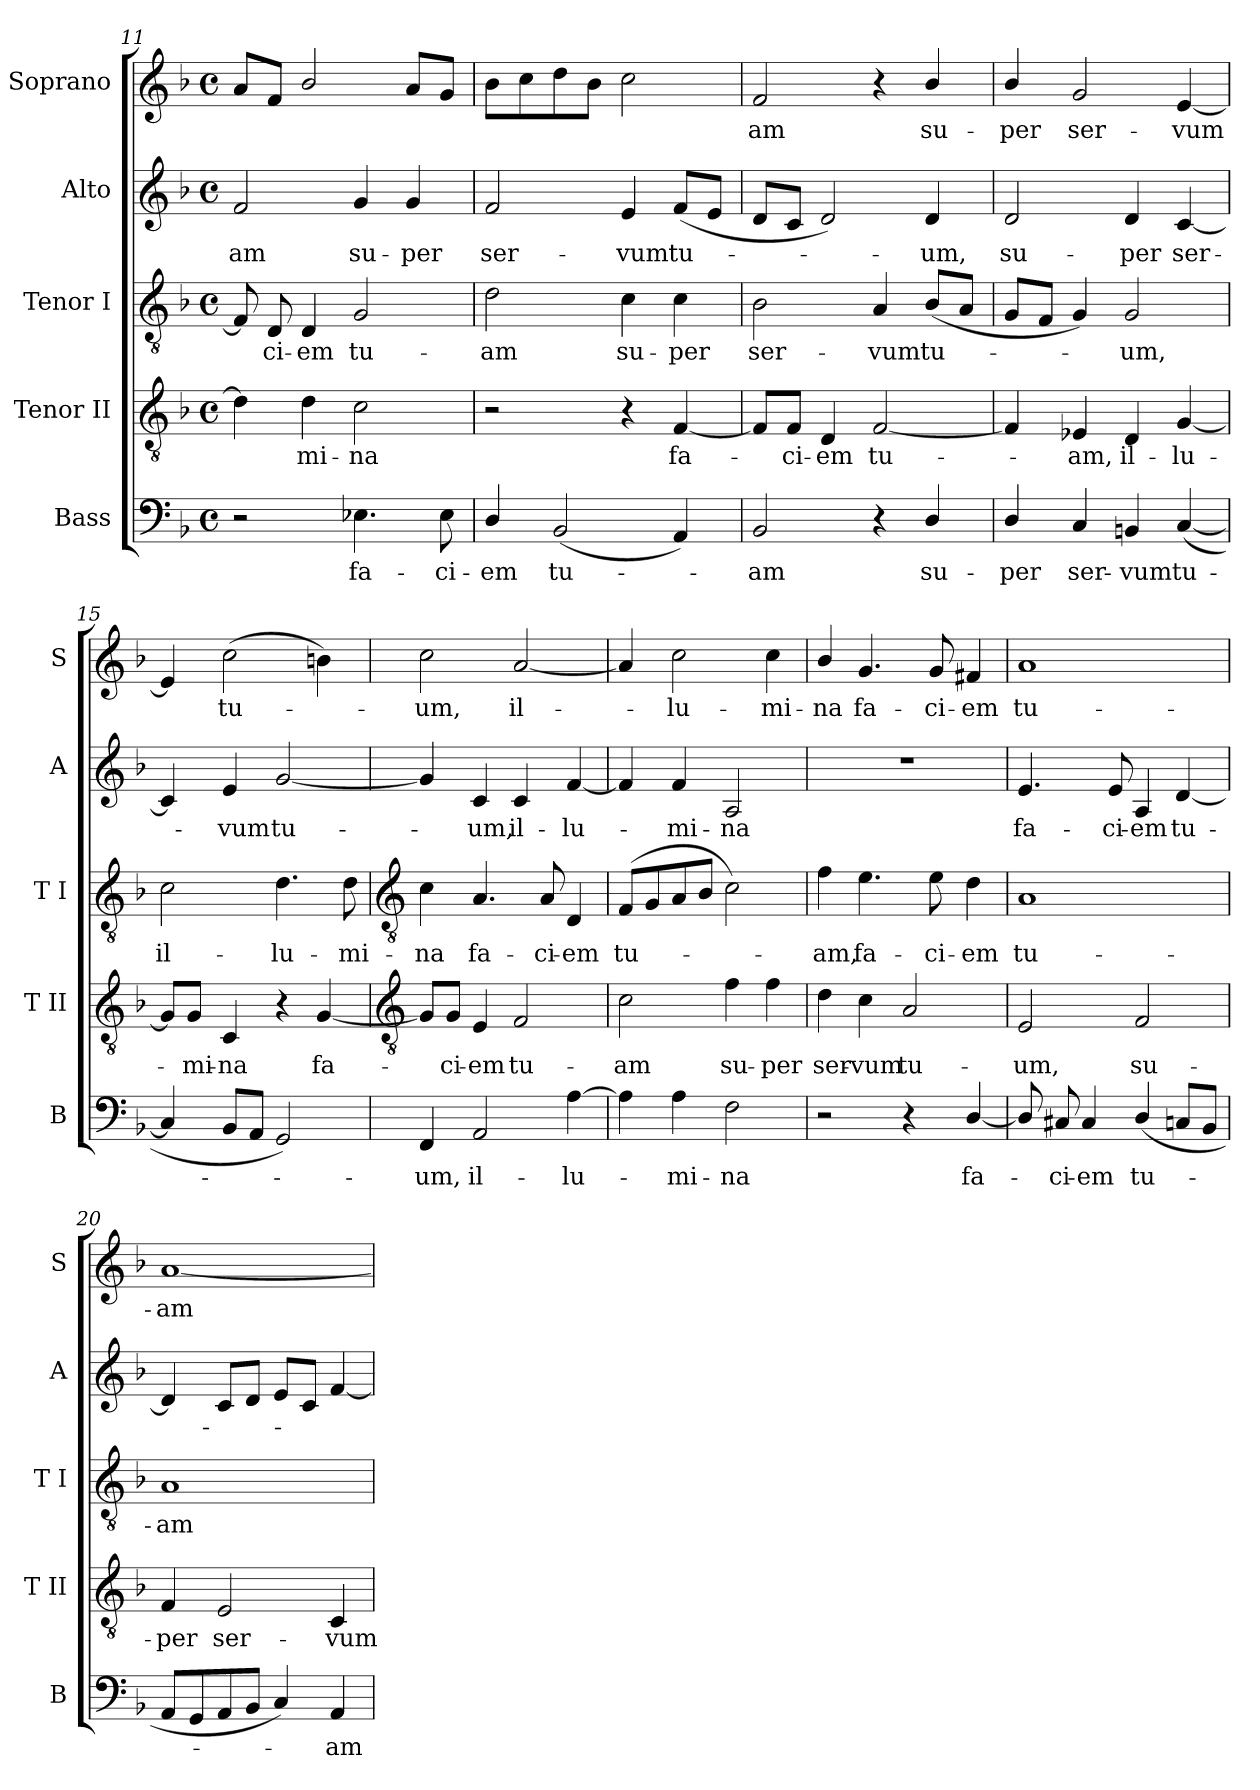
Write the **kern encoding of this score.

**kern	**text	**kern	**text	**kern	**text	**kern	**text	**kern	**text
*part5	*part5	*part4	*part4	*part3	*part3	*part2	*part2	*part1	*part1
*staff5	*staff5	*staff4	*staff4	*staff3	*staff3	*staff2	*staff2	*staff1	*staff1
*I"Bass	*	*I"Tenor II	*	*I"Tenor I	*	*I"Alto	*	*I"Soprano	*
*I'B	*	*I'T II	*	*I'T I	*	*I'A	*	*I'S	*
!!LO:LB:g=z
*clefF4	*	*clefGv2	*	*clefGv2	*	*clefG2	*	*clefG2	*
*k[b-]	*	*k[b-]	*	*k[b-]	*	*k[b-]	*	*k[b-]	*
*F:	*	*F:	*	*F:	*	*F:	*	*F:	*
*M4/4	*	*M4/4	*	*M4/4	*	*M4/4	*	*M4/4	*
*met(c)	*	*met(c)	*	*met(c)	*	*met(c)	*	*met(c)	*
=11	=11	=11	=11	=11	=11	=11	=11	=11	=11
!	!	!	!	!	!	!	!LO:LY:b	!	!
2r	.	4d]	.	8F]	.	2f	am	8aL	.
!	!	!	!	!	!LO:LY:b	!	!	!	!
.	.	.	.	8D	ci-	.	.	8fJ	.
!	!	!	!LO:LY:b	!	!LO:LY:b	!	!	!	!
.	.	4d	mi-	4D	-em	.	.	2b-/	.
!	!LO:LY:b	!	!LO:LY:b	!	!LO:LY:b	!	!LO:LY:b	!	!
4.E-X	fa-	2c	-na	2G	tu-	4g	su-	.	.
!	!	!	!	!	!	!	!LO:LY:b	!	!
.	.	.	.	.	.	4g	-per	8aL	.
!	!LO:LY:b	!	!	!	!	!	!	!	!
8E-	-ci-	.	.	.	.	.	.	8gJ	.
=12	=12	=12	=12	=12	=12	=12	=12	=12	=12
!	!LO:LY:b	!	!	!	!LO:LY:b	!	!LO:LY:b	!	!
4D/	-em	2r	.	2d	-am	2f	ser-	8b-L	.
.	.	.	.	.	.	.	.	8cc	.
!	!LO:LY:b	!	!	!	!	!	!	!	!
(<2BB-	tu-	.	.	.	.	.	.	8dd	.
.	.	.	.	.	.	.	.	8b-J	.
!	!	!	!	!	!LO:LY:b	!	!LO:LY:b	!	!
.	.	4r	.	4c	su-	4e	-vum	2cc	.
!	!	!	!LO:LY:b	!	!LO:LY:b	!	!LO:LY:b	!	!
4AA)	.	[4F	fa-	4c	-per	(<8fL	tu-	.	.
.	.	.	.	.	.	8eJ	.	.	.
=13	=13	=13	=13	=13	=13	=13	=13	=13	=13
!	!LO:LY:b	!	!	!	!LO:LY:b	!	!	!	!LO:LY:b
2BB-	am	8F/L]	.	2B-	ser-	8dL	.	2f	am
!	!	!	!LO:LY:b	!	!	!	!	!	!
.	.	8F/J	ci-	.	.	8cJ	.	.	.
!	!	!	!LO:LY:b	!	!	!	!	!	!
.	.	4D	-em	.	.	2d)	.	.	.
!	!	!	!LO:LY:b	!	!LO:LY:b	!	!	!	!
4r	.	[2F	tu-	4A	-vum	.	.	4r	.
!	!LO:LY:b	!	!	!	!LO:LY:b	!	!LO:LY:b	!	!LO:LY:b
4D/	su-	.	.	(<8B-L	tu-	4d	um,	4b-/	su-
.	.	.	.	8AJ	.	.	.	.	.
=14	=14	=14	=14	=14	=14	=14	=14	=14	=14
!	!LO:LY:b	!	!	!	!	!	!LO:LY:b	!	!LO:LY:b
4D/	-per	4F]	.	8GL	.	2d	su-	4b-/	-per
.	.	.	.	8FJ	.	.	.	.	.
!	!LO:LY:b	!	!LO:LY:b	!	!	!	!	!	!LO:LY:b
4C	ser-	4E-X	am,	4G)	.	.	.	2g	ser-
!	!LO:LY:b	!	!LO:LY:b	!	!LO:LY:b	!	!LO:LY:b	!	!
4BBn	-vum	4D	il-	2G	um,	4d	-per	.	.
!	!LO:LY:b	!	!LO:LY:b	!	!	!	!LO:LY:b	!	!LO:LY:b
(<[4C	tu-	[4G	-lu-	.	.	[4c	ser-	[4e	-vum
=15	=15	=15	=15	=15	=15	=15	=15	=15	=15
!	!	!	!	!	!LO:LY:b	!	!	!	!
4C]	.	8G/L]	.	2c	il-	4c]	.	4e]	.
!	!	!	!LO:LY:b	!	!	!	!	!	!
.	.	8G/J	mi-	.	.	.	.	.	.
!	!	!	!LO:LY:b	!	!	!	!LO:LY:b	!	!LO:LY:b
8BB-L	.	4C	-na	.	.	4e	vum	(>2cc	tu-
8AAJ	.	.	.	.	.	.	.	.	.
!	!	!	!	!	!LO:LY:b	!	!LO:LY:b	!	!
2GG)	.	4r	.	4.d	-lu-	[2g	tu-	.	.
!	!	!	!LO:LY:b	!	!	!	!	!	!
.	.	[4G	fa-	.	.	.	.	4bn)	.
!	!	!	!	!	!LO:LY:b	!	!	!	!
.	.	.	.	8d	-mi-	.	.	.	.
!!LO:LB:g=z
=16	=16	=16	=16	=16	=16	=16	=16	=16	=16
*	*	*clefGv2	*	*clefGv2	*	*	*	*	*
!	!LO:LY:b	!	!	!	!LO:LY:b	!	!	!	!LO:LY:b
4FF	um,	8G/L]	.	4c	-na	4g]	.	2cc	um,
!	!	!	!LO:LY:b	!	!	!	!	!	!
.	.	8G/J	ci-	.	.	.	.	.	.
!	!LO:LY:b	!	!LO:LY:b	!	!LO:LY:b	!	!LO:LY:b	!	!
2AA	il-	4E	-em	4.A	fa-	4c	um,	.	.
!	!	!	!LO:LY:b	!	!	!	!LO:LY:b	!	!LO:LY:b
.	.	2F	tu-	.	.	4c	il-	[2a	il-
!	!	!	!	!	!LO:LY:b	!	!	!	!
.	.	.	.	8A	-ci-	.	.	.	.
!	!LO:LY:b	!	!	!	!LO:LY:b	!	!LO:LY:b	!	!
[4A	-lu-	.	.	4D	-em	[4f	-lu-	.	.
=17	=17	=17	=17	=17	=17	=17	=17	=17	=17
!	!	!	!LO:LY:b	!	!LO:LY:b	!	!	!	!
4A]	.	2c	-am	(<8FL	tu-	4f]	.	4a]	.
.	.	.	.	8G	.	.	.	.	.
!	!LO:LY:b	!	!	!	!	!	!LO:LY:b	!	!LO:LY:b
4A	mi-	.	.	8A	.	4f	mi-	2cc	lu-
.	.	.	.	8B-J	.	.	.	.	.
!	!LO:LY:b	!	!LO:LY:b	!	!	!	!LO:LY:b	!	!
2F	-na	4f	su-	2c)	.	2A	-na	.	.
!	!	!	!LO:LY:b	!	!	!	!	!	!LO:LY:b
.	.	4f	-per	.	.	.	.	4cc	-mi-
=18	=18	=18	=18	=18	=18	=18	=18	=18	=18
!	!	!	!LO:LY:b	!	!LO:LY:b	!	!	!	!LO:LY:b
2r	.	4d	ser-	4f	am,	1r	.	4b-/	-na
!	!	!	!LO:LY:b	!	!LO:LY:b	!	!	!	!LO:LY:b
.	.	4c	-vum	4.e	fa-	.	.	4.g	fa-
!	!	!	!LO:LY:b	!	!	!	!	!	!
4r	.	2A	tu-	.	.	.	.	.	.
!	!	!	!	!	!LO:LY:b	!	!	!	!LO:LY:b
.	.	.	.	8e	-ci-	.	.	8g	-ci-
!	!LO:LY:b	!	!	!	!LO:LY:b	!	!	!	!LO:LY:b
[4D/	fa-	.	.	4d	-em	.	.	4f#X	-em
=19	=19	=19	=19	=19	=19	=19	=19	=19	=19
!	!	!	!LO:LY:b	!	!LO:LY:b	!	!LO:LY:b	!	!LO:LY:b
8D/]	.	2E	-um,	1A	tu-	4.e	fa-	1a	tu-
!	!LO:LY:b	!	!	!	!	!	!	!	!
8C#X	ci-	.	.	.	.	.	.	.	.
!	!LO:LY:b	!	!	!	!	!	!	!	!
4C#	-em	.	.	.	.	.	.	.	.
!	!	!	!	!	!	!	!LO:LY:b	!	!
.	.	.	.	.	.	8e	-ci-	.	.
!	!LO:LY:b	!	!LO:LY:b	!	!	!	!LO:LY:b	!	!
(<4D/	tu-	2F	su-	.	.	4A	-em	.	.
!	!	!	!	!	!	!	!LO:LY:b	!	!
8CnL	.	.	.	.	.	[4d	tu-	.	.
8BB-J	.	.	.	.	.	.	.	.	.
=20	=20	=20	=20	=20	=20	=20	=20	=20	=20
!	!	!	!LO:LY:b	!	!LO:LY:b	!	!	!	!LO:LY:b
8AAL	.	4F	-per	1A	-am	4d]	.	[1a	-am
8GG	.	.	.	.	.	.	.	.	.
!	!	!	!LO:LY:b	!	!	!	!	!	!
8AA	.	2E	ser-	.	.	8cL	.	.	.
8BB-J	.	.	.	.	.	8dJ	.	.	.
4C)	.	.	.	.	.	8eL	.	.	.
.	.	.	.	.	.	8cJ	.	.	.
!	!LO:LY:b	!	!LO:LY:b	!	!	!	!	!	!
4AA	am	4C	-vum	.	.	[4f	.	.	.
=	=	=	=	=	=	=	=	=	=
*-	*-	*-	*-	*-	*-	*-	*-	*-	*-
